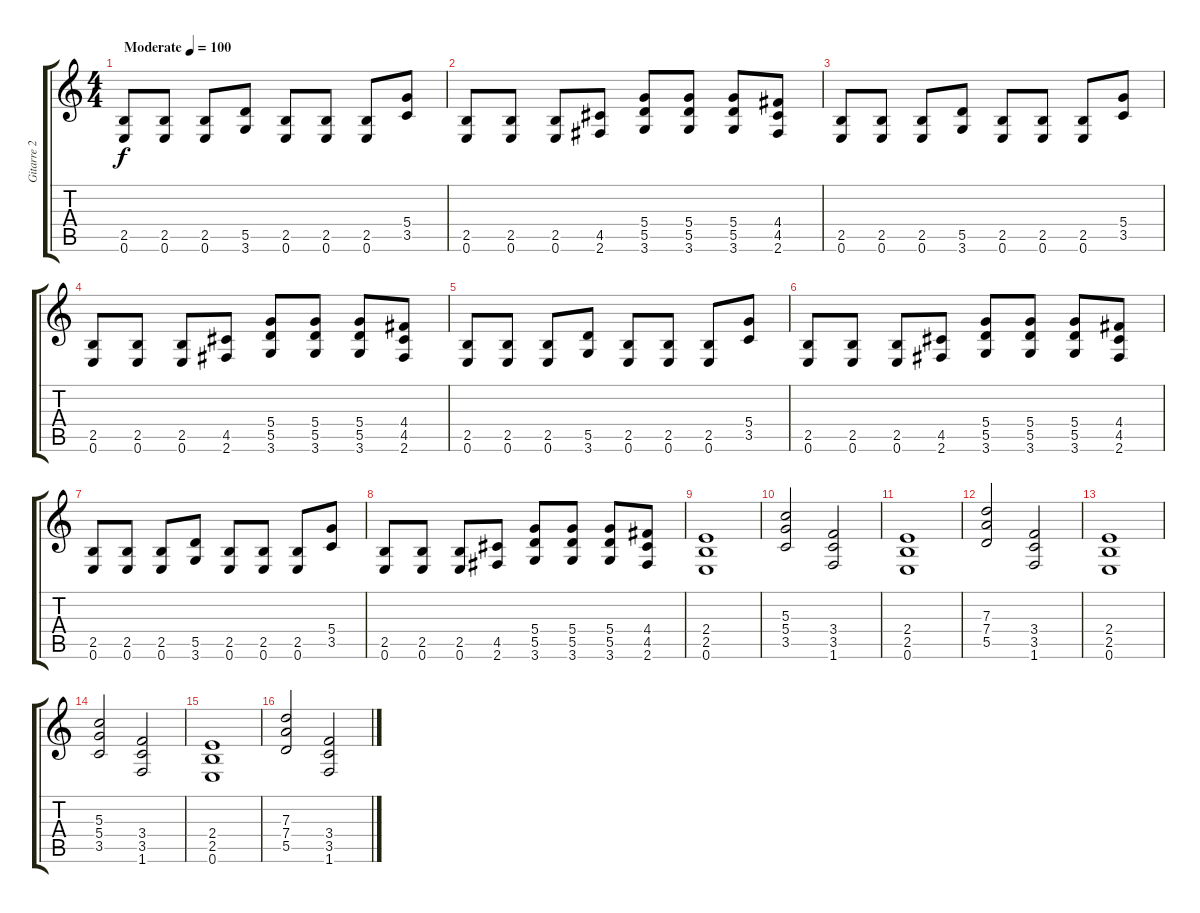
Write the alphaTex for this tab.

\track ("Gitarre 2" "Gitarre 2") {instrument distortionguitar}
\staff {score tabs}
\tuning (E4 B3 G3 D3 A2 E2) {hide}
\ts (4 4)
\tempo (100 "Moderate")
\clef g2
\ks c
(2.5 0.6).8{dy f instrument distortionguitar} (2.5 0.6).8 (2.5 0.6).8 (5.5 3.6).8 (2.5 0.6).8 (2.5 0.6).8 (2.5 0.6).8 (5.4 3.5).8 |
(2.5 0.6).8 (2.5 0.6).8 (2.5 0.6).8 (4.5 2.6).8 (5.4 5.5 3.6).8 (5.4 5.5 3.6).8 (5.4 5.5 3.6).8 (4.4 4.5 2.6).8 |
(2.5 0.6).8 (2.5 0.6).8 (2.5 0.6).8 (5.5 3.6).8 (2.5 0.6).8 (2.5 0.6).8 (2.5 0.6).8 (5.4 3.5).8 |
(2.5 0.6).8 (2.5 0.6).8 (2.5 0.6).8 (4.5 2.6).8 (5.4 5.5 3.6).8 (5.4 5.5 3.6).8 (5.4 5.5 3.6).8 (4.4 4.5 2.6).8 |
(2.5 0.6).8 (2.5 0.6).8 (2.5 0.6).8 (5.5 3.6).8 (2.5 0.6).8 (2.5 0.6).8 (2.5 0.6).8 (5.4 3.5).8 |
(2.5 0.6).8 (2.5 0.6).8 (2.5 0.6).8 (4.5 2.6).8 (5.4 5.5 3.6).8 (5.4 5.5 3.6).8 (5.4 5.5 3.6).8 (4.4 4.5 2.6).8 |
(2.5 0.6).8 (2.5 0.6).8 (2.5 0.6).8 (5.5 3.6).8 (2.5 0.6).8 (2.5 0.6).8 (2.5 0.6).8 (5.4 3.5).8 |
(2.5 0.6).8 (2.5 0.6).8 (2.5 0.6).8 (4.5 2.6).8 (5.4 5.5 3.6).8 (5.4 5.5 3.6).8 (5.4 5.5 3.6).8 (4.4 4.5 2.6).8 |
(2.4 2.5 0.6).1 |
(5.3 5.4 3.5).2 (3.4 3.5 1.6).2 |
(2.4 2.5 0.6).1 |
(7.3 7.4 5.5).2 (3.4 3.5 1.6).2 |
(2.4 2.5 0.6).1 |
(5.3 5.4 3.5).2 (3.4 3.5 1.6).2 |
(2.4 2.5 0.6).1 |
(7.3 7.4 5.5).2 (3.4 3.5 1.6).2
